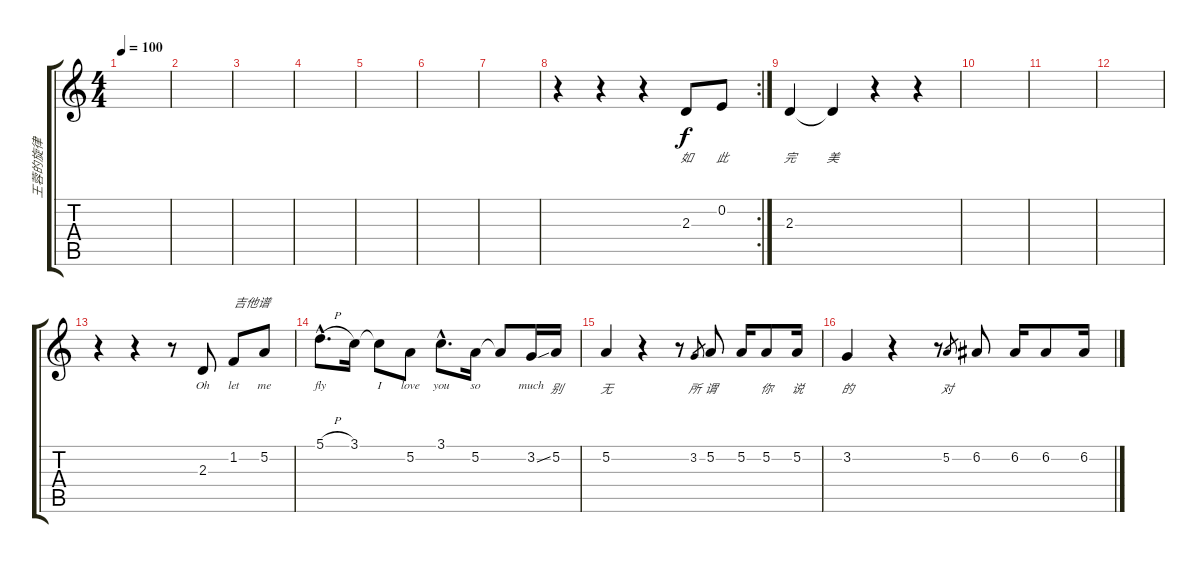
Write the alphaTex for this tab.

\track ("王蓉的旋律" "王蓉的旋律") {instrument tangoaccordion}
\staff {score tabs}
\tuning (A4 E4 C4 G3 D3 A2) {hide}
\ts (4 4)
\tempo 100
\clef g2
\ks c
|
|
|
|
|
|
|
\rc 2
r.4 r.4 r.4 2.3.8{lyrics (0 "如") lyrics (1 "") lyrics (2 "") lyrics (3 "") lyrics (4 "")} 0.2.8{lyrics (0 "此") lyrics (1 "") lyrics (2 "") lyrics (3 "") lyrics (4 "")} |
2.3.4{lyrics (0 "完") lyrics (1 "") lyrics (2 "") lyrics (3 "") lyrics (4 "")} 2.3{t}.4{lyrics (0 "美") lyrics (1 "") lyrics (2 "") lyrics (3 "") lyrics (4 "")} r.4 r.4 |
|
|
|
r.4 r.4 r.8 2.3.8{lyrics (0 "Oh") lyrics (1 "") lyrics (2 "") lyrics (3 "") lyrics (4 "")} 1.2.8{txt "吉他谱" lyrics (0 "let") lyrics (1 "") lyrics (2 "") lyrics (3 "") lyrics (4 "")} 5.2.8{lyrics (0 "me") lyrics (1 "") lyrics (2 "") lyrics (3 "") lyrics (4 "")} |
5.1{h hac}.8{d lyrics (0 "fly") lyrics (1 "") lyrics (2 "") lyrics (3 "") lyrics (4 "")} 3.1.16{lyrics (0 "") lyrics (1 "") lyrics (2 "") lyrics (3 "") lyrics (4 "")} 3.1{t}.8{lyrics (0 "I") lyrics (1 "") lyrics (2 "") lyrics (3 "") lyrics (4 "")} 5.2.8{lyrics (0 "love") lyrics (1 "") lyrics (2 "") lyrics (3 "") lyrics (4 "")} 3.1{hac}.8{d lyrics (0 "you") lyrics (1 "") lyrics (2 "") lyrics (3 "") lyrics (4 "")} 5.2.16{lyrics (0 "so") lyrics (1 "") lyrics (2 "") lyrics (3 "") lyrics (4 "")} 5.2{t}.8{lyrics (0 "") lyrics (1 "") lyrics (2 "") lyrics (3 "") lyrics (4 "")} 3.2{ss}.16{lyrics (0 "much") lyrics (1 "") lyrics (2 "") lyrics (3 "") lyrics (4 "")} 5.2.16{lyrics (0 "别") lyrics (1 "") lyrics (2 "") lyrics (3 "") lyrics (4 "")} |
5.2.4{lyrics (0 "无") lyrics (1 "") lyrics (2 "") lyrics (3 "") lyrics (4 "")} r.4 r.8 3.2.8{lyrics (0 "所") lyrics (1 "") lyrics (2 "") lyrics (3 "") lyrics (4 "") gr} 5.2.8{lyrics (0 "谓") lyrics (1 "") lyrics (2 "") lyrics (3 "") lyrics (4 "")} 5.2.16{lyrics (0 "") lyrics (1 "") lyrics (2 "") lyrics (3 "") lyrics (4 "")} 5.2.8{lyrics (0 "你") lyrics (1 "") lyrics (2 "") lyrics (3 "") lyrics (4 "")} 5.2.16{lyrics (0 "说") lyrics (1 "") lyrics (2 "") lyrics (3 "") lyrics (4 "")} |
3.2.4{lyrics (0 "的") lyrics (1 "") lyrics (2 "") lyrics (3 "") lyrics (4 "")} r.4 r.8 5.2.8{lyrics (0 "对") lyrics (1 "") lyrics (2 "") lyrics (3 "") lyrics (4 "") gr} 6.2.8{lyrics (0 "") lyrics (1 "") lyrics (2 "") lyrics (3 "") lyrics (4 "")} 6.2.16{lyrics (0 "") lyrics (1 "") lyrics (2 "") lyrics (3 "") lyrics (4 "")} 6.2.8{lyrics (0 "") lyrics (1 "") lyrics (2 "") lyrics (3 "") lyrics (4 "")} 6.2{sl}.16{lyrics (0 "") lyrics (1 "") lyrics (2 "") lyrics (3 "") lyrics (4 "")}
